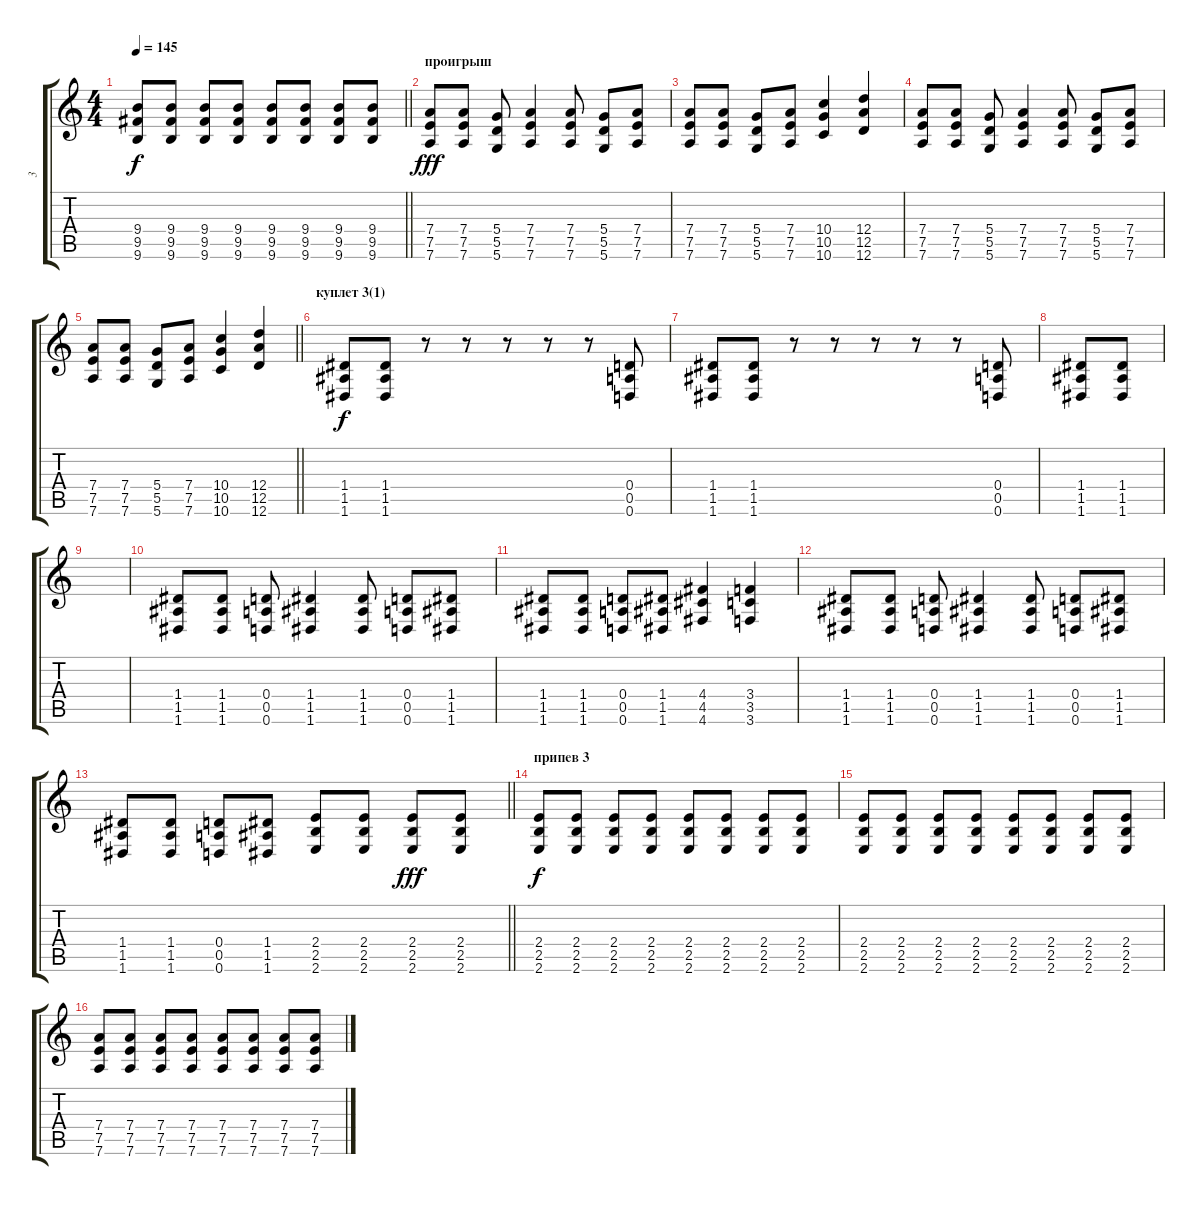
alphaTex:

\track ("3" "3") {instrument distortionguitar}
\staff {score tabs}
\tuning (E4 B3 G3 D3 A2 D2) {hide}
\ts (4 4)
\tempo 145
\clef g2
\barLineRight lightlight
\ks c
(9.4 9.5 9.6).8{dy f} (9.4 9.5 9.6).8 (9.4 9.5 9.6).8 (9.4 9.5 9.6).8 (9.4 9.5 9.6).8 (9.4 9.5 9.6).8 (9.4 9.5 9.6).8 (9.4 9.5 9.6).8 |
\section ("" "проигрыш")
(7.4 7.5 7.6).8{dy fff} (7.4 7.5 7.6).8 (5.4 5.5 5.6).8 (7.4 7.5 7.6).4 (7.4 7.5 7.6).8 (5.4 5.5 5.6).8 (7.4 7.5 7.6).8 |
(7.4 7.5 7.6).8 (7.4 7.5 7.6).8 (5.4 5.5 5.6).8 (7.4 7.5 7.6).8 (10.4 10.5 10.6).4 (12.4 12.5 12.6).4 |
(7.4 7.5 7.6).8 (7.4 7.5 7.6).8 (5.4 5.5 5.6).8 (7.4 7.5 7.6).4 (7.4 7.5 7.6).8 (5.4 5.5 5.6).8 (7.4 7.5 7.6).8 |
\barLineRight lightlight
(7.4 7.5 7.6).8 (7.4 7.5 7.6).8 (5.4 5.5 5.6).8 (7.4 7.5 7.6).8 (10.4 10.5 10.6).4 (12.4 12.5 12.6).4 |
\section ("" "куплет 3(1)")
(1.4 1.5 1.6).8{dy f} (1.4 1.5 1.6).8 r.8 r.8 r.8 r.8 r.8 (0.4 0.5 0.6).8 |
(1.4 1.5 1.6).8 (1.4 1.5 1.6).8 r.8 r.8 r.8 r.8 r.8 (0.4 0.5 0.6).8 |
(1.4 1.5 1.6).8 (1.4 1.5 1.6).8 |
|
(1.4 1.5 1.6).8 (1.4 1.5 1.6).8 (0.4 0.5 0.6).8 (1.4 1.5 1.6).4 (1.4 1.5 1.6).8 (0.4 0.5 0.6).8 (1.4 1.5 1.6).8 |
(1.4 1.5 1.6).8 (1.4 1.5 1.6).8 (0.4 0.5 0.6).8 (1.4 1.5 1.6).8 (4.4 4.5 4.6).4 (3.4 3.5 3.6).4 |
(1.4 1.5 1.6).8 (1.4 1.5 1.6).8 (0.4 0.5 0.6).8 (1.4 1.5 1.6).4 (1.4 1.5 1.6).8 (0.4 0.5 0.6).8 (1.4 1.5 1.6).8 |
\barLineRight lightlight
(1.4 1.5 1.6).8 (1.4 1.5 1.6).8 (0.4 0.5 0.6).8 (1.4 1.5 1.6).8 (2.4 2.5 2.6).8 (2.4 2.5 2.6).8 (2.4 2.5 2.6).8{dy fff} (2.4 2.5 2.6).8 |
\section ("" "припев 3")
(2.4 2.5 2.6).8{dy f} (2.4 2.5 2.6).8 (2.4 2.5 2.6).8 (2.4 2.5 2.6).8 (2.4 2.5 2.6).8 (2.4 2.5 2.6).8 (2.4 2.5 2.6).8 (2.4 2.5 2.6).8 |
(2.4 2.5 2.6).8 (2.4 2.5 2.6).8 (2.4 2.5 2.6).8 (2.4 2.5 2.6).8 (2.4 2.5 2.6).8 (2.4 2.5 2.6).8 (2.4 2.5 2.6).8 (2.4 2.5 2.6).8 |
(7.4 7.5 7.6).8 (7.4 7.5 7.6).8 (7.4 7.5 7.6).8 (7.4 7.5 7.6).8 (7.4 7.5 7.6).8 (7.4 7.5 7.6).8 (7.4 7.5 7.6).8 (7.4 7.5 7.6).8
